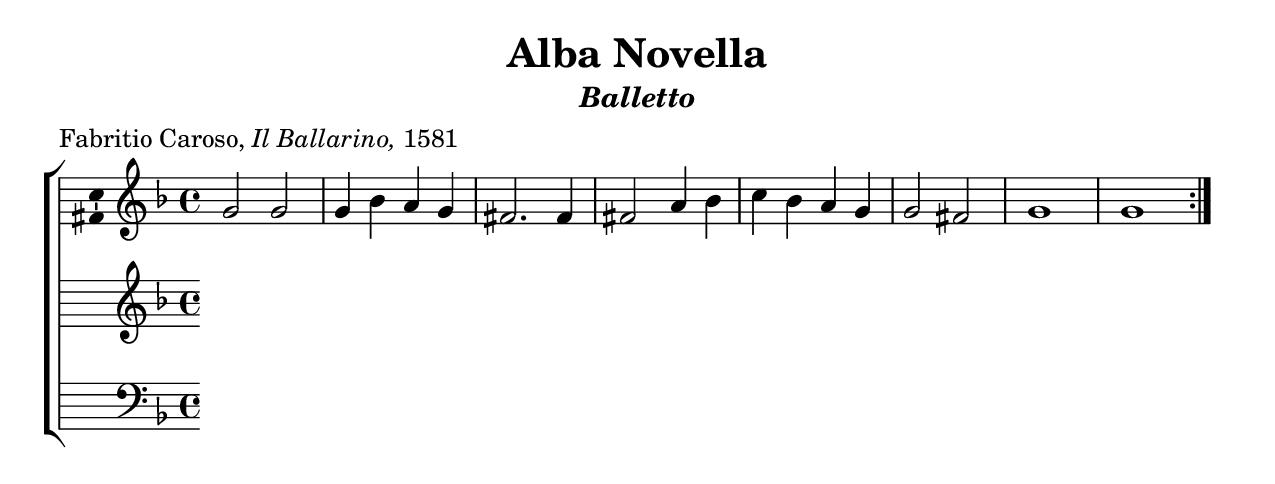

\version "2.18.2"
\include "english.ly"

\paper {
  print-page-number = ##f
  print-first-page-number = ##f
  ragged-bottom = ##t
  ragged-last-bottom = ##t
  system-system-spacing =
    #'((basic-distance . 12)
       (minimum-distance . 12)
       (padding . 1)
       (stretchability . 16))
}

chExceptionMusic = {
  <c g>1-\markup { \super "5" }
}


% Convert music to list and prepend to existing exceptions.
chExceptions = #( append
( sequential-music-to-chord-exceptions chExceptionMusic #t)
ignatzekExceptions)

ppMark = { \once \override Score.RehearsalMark #'self-alignment-X = #LEFT \mark \default }
ppMarkA = \markup{ \bold \override #'(box-padding . 0.5) \box \large "A" }
ppMarkB = \markup{ \bold \override #'(box-padding . 0.5) \box \large "B" }
ppMarkC = \markup{ \bold \override #'(box-padding . 0.5) \box \large "C" }
ppMarkD = \markup{ \bold \override #'(box-padding . 0.5) \box \large "D" }
ppMarkE = \markup{ \bold \override #'(box-padding . 0.5) \box \large "E" }
ppMarkF = \markup{ \bold \override #'(box-padding . 0.5) \box \large "F" }
ppMarkG = \markup{ \bold \override #'(box-padding . 0.5) \box \large "G" }
ppMarkH = \markup{ \bold \override #'(box-padding . 0.5) \box \large "H" }
ppMarkI = \markup{ \bold \override #'(box-padding . 0.5) \box \large "I" }
ppMarkJ = \markup{ \bold \override #'(box-padding . 0.5) \box \large "J" }
ppMarkK = \markup{ \bold \override #'(box-padding . 0.5) \box \large "K" }

ficta = { \once \set suggestAccidentals = ##t }

arbeauSource = \markup { Thoinot Arbeau, \italic {Orchésographie,} 1589 }
playfordSource = \markup { John Playford, \italic {The English Dancing Master,} 1651 }
negriSource = \markup { Cesare Negri, \italic {Le Grazie d'Amore,} 1602 }
carosoSourceBalarino = \markup { Fabritio Caroso, \italic {Il Ballarino,} 1581 }
carosoSourceNobilta = \markup { Fabritio Caroso, \italic {Nobiltà di Dame,} 1600 }
pnaSource = \markup { Guglielmo Ebreo da Pesaro, c. 1475 (PnA) }
pndSource = \markup { Domenico da Piacenza, c. 1425-1450 (PnD) }
pngSource = \markup { Guglielmo Ebreo da Pesaro, 1463 (PnG) }
brusselsSource = \markup { Brussels MS 9085, 15th C. }
praetoriusSource = \markup { Michael Praetorius, \italic Terpsichore, 1612 }
ravenscroftSource = \markup { Thomas Ravenscroft, \italic Deuteromelia, 1609 }
susatoSource = \markup { Tylman Susato, \italic Danserye, 1551 }
gresleySource = \markup { Gresley Manuscript, c. 1500 }
byrdSource = \markup { William Byrd (c. 1540 - 1623) }

#(set-default-paper-size "letter")
#(set-global-staff-size 22)
ppTempo = #(ly:make-moment 70 2)

\header{
  title = "Alba Novella"
  subtitle = \markup \italic "Balletto"
  meter = ""
  poet = \carosoSourceBalarino
  composer = ""
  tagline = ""
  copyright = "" 
}

\header {
   
    }

\layout {
    \context { \Score
        autoBeaming = ##f
        }
    }
global = { \key g \dorian 
}
ppChordLine = \chordmode {



}
    
ppMusicOne =  \relative c'' {
  \repeat volta 2{
g2 g2 g4 bf a g fs2. fs4 fs2 a4 bf c bf a g g2 fs g1 g1
  }
    }

ppMusicTwo =  \relative a' {

    }

ppMusicThree =  \relative d { \clef "bass"
 
    }


\score {
  <<
    \context ChoirStaff 
    <<

      \context ChordNames = chordcontext { 
        \set chordNameExceptions = #chExceptions
        \set ChordNames.midiInstrument = #"harpsichord"
        << 
          \global \transpose c' c \ppChordLine 
        >>
      }

      \new Staff \with { \consists "Volta_engraver" }
      \context Voice = ppvOne {
        \set Score.markFormatter = #format-mark-box-letters
        << \set Staff.midiInstrument = #"oboe"
        \global \ppMusicOne 	 >> 
      }
      \context Voice = ppvTwo { 
        << \set Staff.midiInstrument = #"oboe"
        \global \ppMusicTwo >> 
      }

      \context Voice = ppvThree { 
        << \set Staff.midiInstrument = #"oboe"
        \global \ppMusicThree >> 
      }

    >>

  >>

  \layout {
  between-system-space = 5\mm
  indent = 0\mm
  \context {
    \Staff
    \consists "Ambitus_engraver"
  }
  \context {
    \Score
    \remove "Volta_engraver"
  }
  \context { \ChordNames 
     \override ChordName #'font-size = #-1 
     \override ChordName #'font-series = #'bold 
  } 
  ragged-bottom=##t
  ragged-last-bottom=##t
}

\midi {
  \context {
    \Score
    tempoWholesPerMinute = \ppTempo
  }
}
}